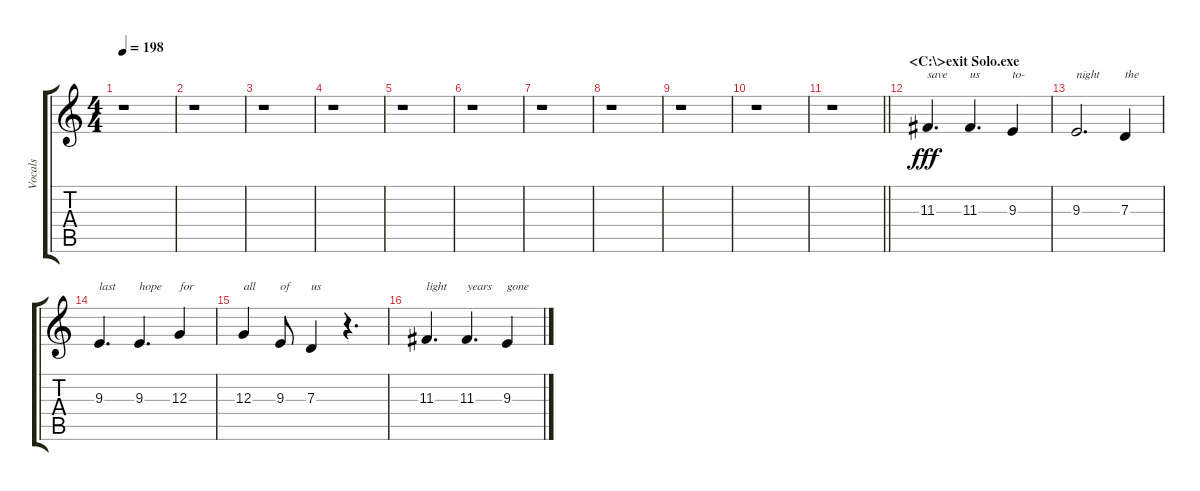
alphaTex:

\track ("Vocals" "Vocals") {instrument altosax}
\staff {score tabs}
\tuning (E4 B3 G3 D3 A2 E2) {hide}
\ts (4 4)
\tempo 198
\clef g2
\ks c
r.1{dy f} |
r.1 |
r.1 |
r.1 |
r.1 |
r.1 |
r.1 |
r.1 |
r.1 |
r.1 |
\barLineRight lightlight
r.1 |
\section ("" "<C:\\>exit Solo.exe")
11.3.4{d txt "save" dy fff} 11.3.4{d txt "us"} 9.3.4{txt "to-"} |
9.3.2{d txt "night"} 7.3.4{txt "the"} |
9.3.4{d txt "last"} 9.3.4{d txt "hope"} 12.3.4{txt "for"} |
12.3.4{txt "all"} 9.3.8{txt "of"} 7.3.4{txt "us"} r.4{d} |
11.3.4{d txt "light"} 11.3.4{d txt "years"} 9.3.4{txt "gone"}
